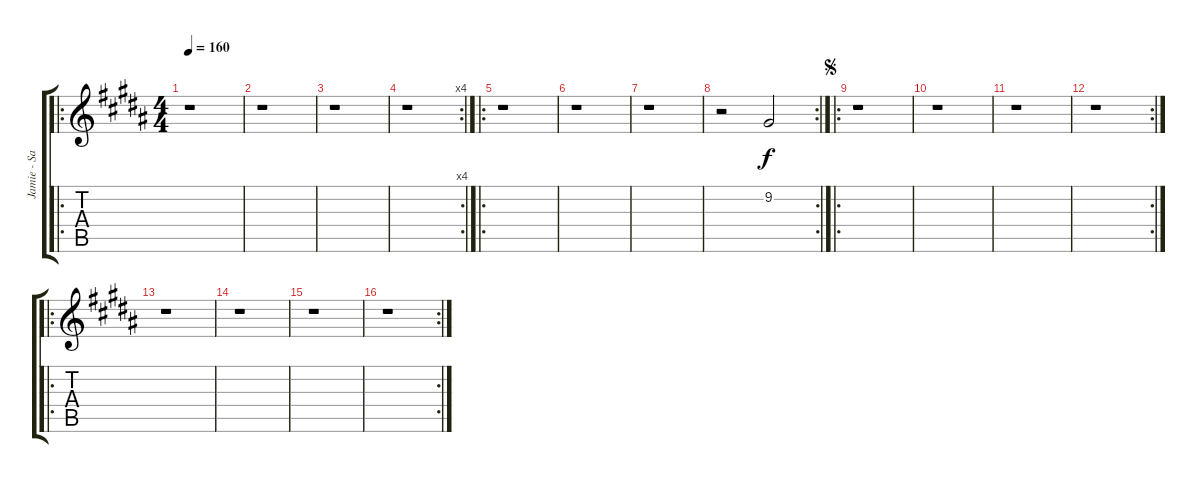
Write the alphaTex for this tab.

\track ("Jamie - Samples" "Jamie - Sa") {instrument choiraahs}
\staff {score tabs}
\tuning (E4 B3 G3 D3 A2 D2) {hide}
\ro
\ts (4 4)
\tempo 160
\clef g2
\ks b
r.1{dy f} |
\ks g#minor
r.1 |
r.1 |
\rc 4
r.1 |
\ro
\ks b
r.1 |
\ks g#minor
r.1 |
r.1 |
\rc 2
r.2 9.2.2 |
\ro
\jump segno
\ks b
r.1 |
\ks g#minor
r.1 |
r.1 |
\rc 2
r.1 |
\ro
\ks b
r.1 |
\ks g#minor
r.1 |
r.1 |
\rc 2
r.1
